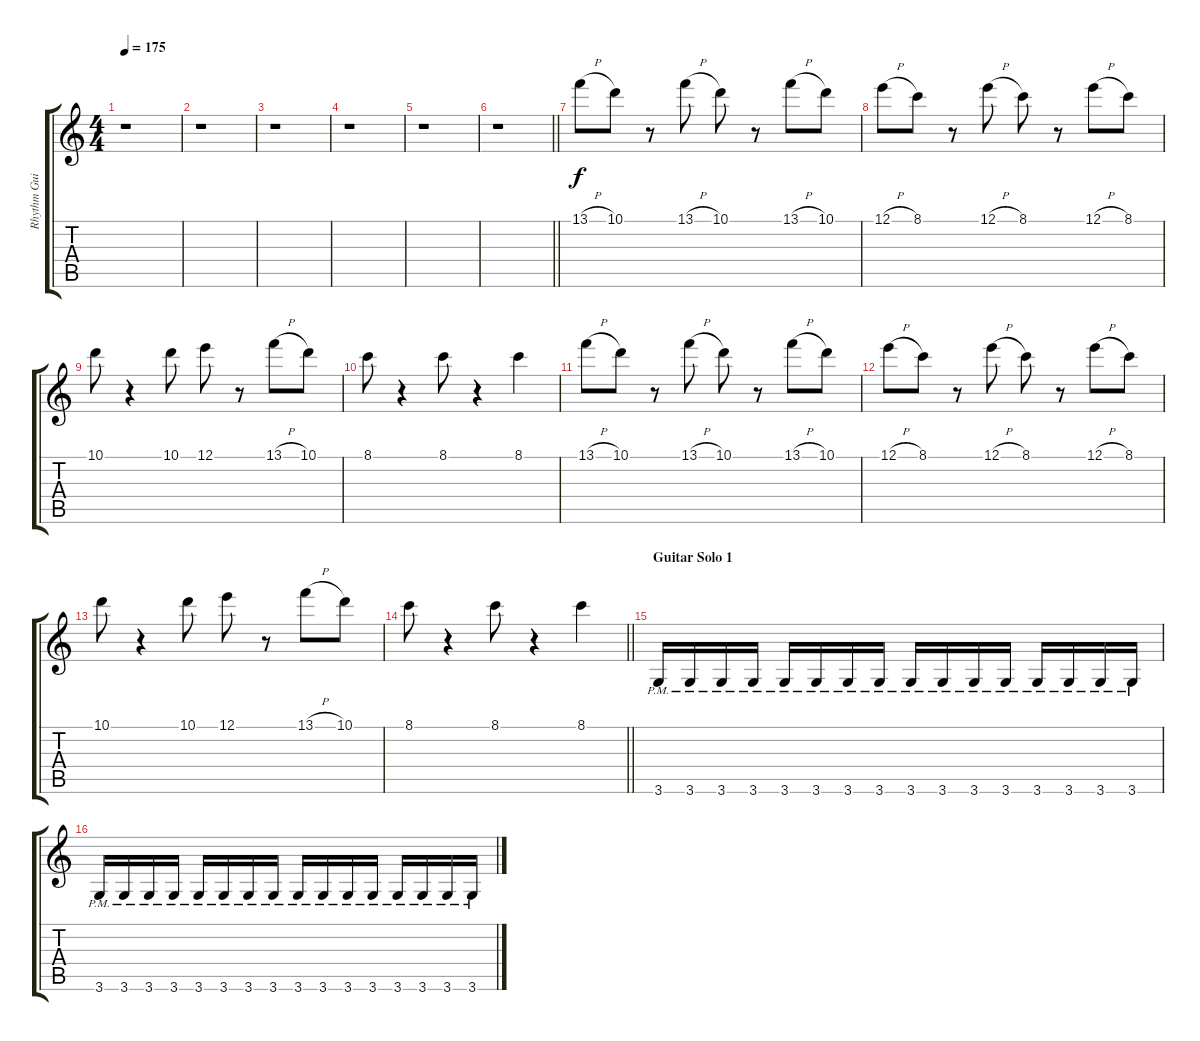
\track ("Rhythm Guitar 2: Manfred G. Stief" "Rhythm Gui") {instrument distortionguitar}
\staff {score tabs}
\tuning (E4 B3 G3 D3 A2 E2) {hide}
\ts (4 4)
\tempo 175
\clef g2
\ks aminor
r.1{dy f} |
r.1 |
r.1 |
r.1 |
r.1 |
\barLineRight lightlight
r.1 |
13.1{h}.8 10.1.8 r.8 13.1{h}.8 10.1.8 r.8 13.1{h}.8 10.1.8 |
12.1{h}.8 8.1.8 r.8 12.1{h}.8 8.1.8 r.8 12.1{h}.8 8.1.8 |
10.1.8 r.4 10.1.8 12.1.8 r.8 13.1{h}.8 10.1.8 |
8.1.8 r.4 8.1.8 r.4 8.1.4 |
13.1{h}.8 10.1.8 r.8 13.1{h}.8 10.1.8 r.8 13.1{h}.8 10.1.8 |
12.1{h}.8 8.1.8 r.8 12.1{h}.8 8.1.8 r.8 12.1{h}.8 8.1.8 |
10.1.8 r.4 10.1.8 12.1.8 r.8 13.1{h}.8 10.1.8 |
\barLineRight lightlight
8.1.8 r.4 8.1.8 r.4 8.1.4 |
\section ("" "Guitar Solo 1")
3.6{pm}.16 3.6{pm}.16 3.6{pm}.16 3.6{pm}.16 3.6{pm}.16 3.6{pm}.16 3.6{pm}.16 3.6{pm}.16 3.6{pm}.16 3.6{pm}.16 3.6{pm}.16 3.6{pm}.16 3.6{pm}.16 3.6{pm}.16 3.6{pm}.16 3.6{pm}.16 |
3.6{pm}.16 3.6{pm}.16 3.6{pm}.16 3.6{pm}.16 3.6{pm}.16 3.6{pm}.16 3.6{pm}.16 3.6{pm}.16 3.6{pm}.16 3.6{pm}.16 3.6{pm}.16 3.6{pm}.16 3.6{pm}.16 3.6{pm}.16 3.6{pm}.16 3.6{pm}.16
